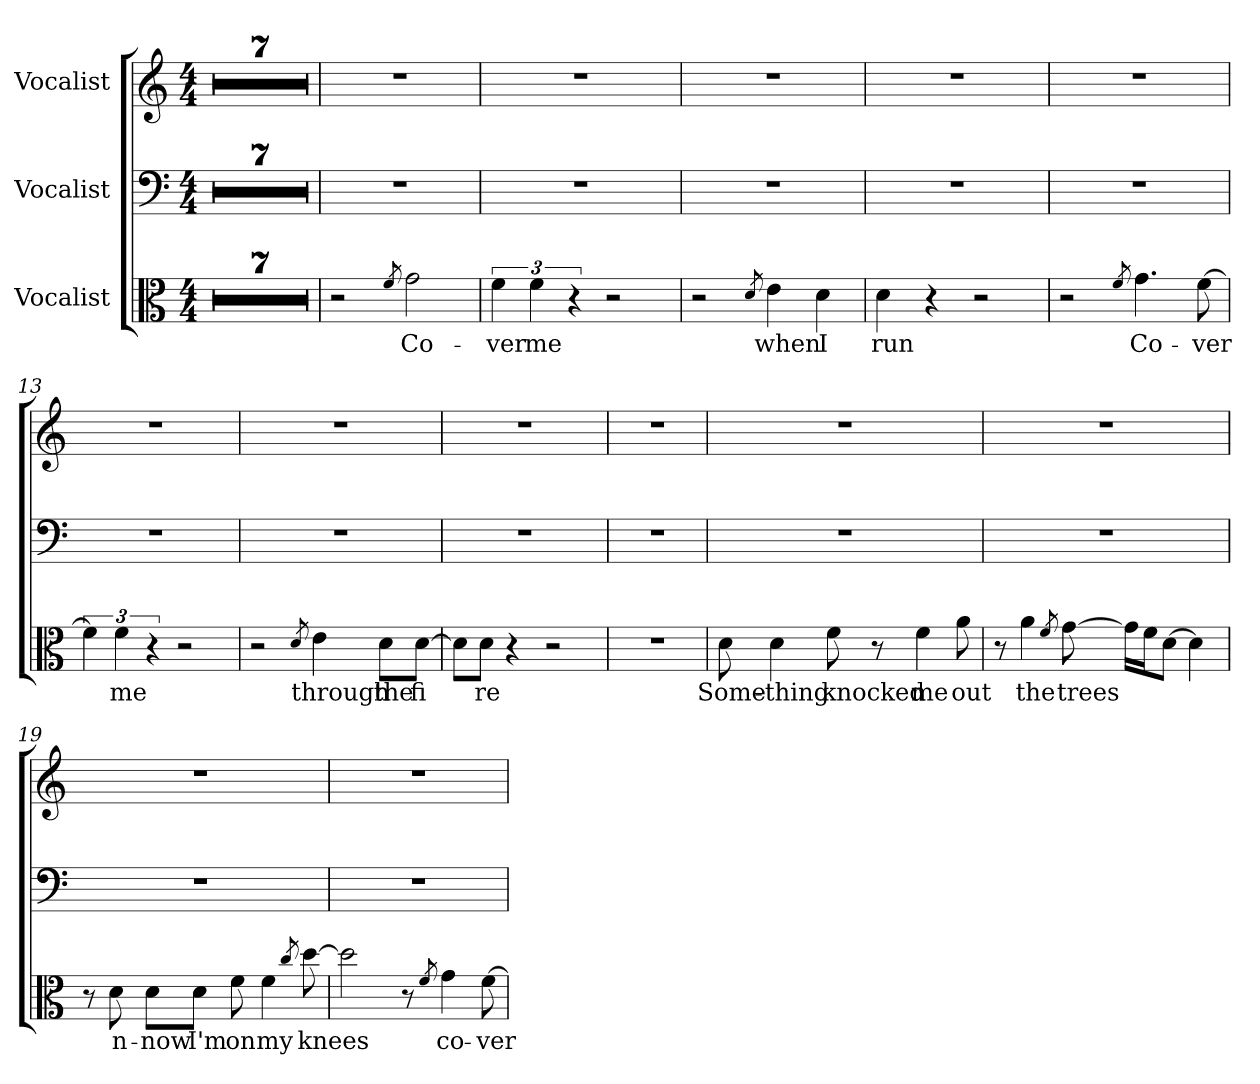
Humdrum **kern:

**kern	**text	**kern	**kern
*part3	*part3	*part2	*part1
*staff3	*staff3	*staff2	*staff1
*I"Vocalist	*	*I"Vocalist	*I"Vocalist
*clefC3	*	*clefF4	*clefG2
*M4/4	*	*M4/4	*M4/4
=1	=1	=1	=1
*clefC3	*	*clefF4	*clefG2
*M4/4	*	*M4/4	*M4/4
1r	.	1r	1r
=2	=2	=2	=2
1r	.	1r	1r
=3	=3	=3	=3
1r	.	1r	1r
=4	=4	=4	=4
1r	.	1r	1r
=5	=5	=5	=5
1r	.	1r	1r
=6	=6	=6	=6
1r	.	1r	1r
=7	=7	=7	=7
1r	.	1r	1r
=8	=8	=8	=8
2r	.	1r	1r
8qf	_	.	.
2g	Co-	.	.
=9	=9	=9	=9
6f	-ver	1r	1r
6f	me	.	.
6r	.	.	.
2r	.	.	.
=10	=10	=10	=10
2r	.	1r	1r
8qd	_	.	.
4e	when	.	.
4d	I	.	.
=11	=11	=11	=11
4d	run	1r	1r
4r	.	.	.
2r	.	.	.
=12	=12	=12	=12
2r	.	1r	1r
8qf	_	.	.
4.g	Co-	.	.
[8f	-ver	.	.
=13	=13	=13	=13
6f]	_	1r	1r
6f	me	.	.
6r	.	.	.
2r	.	.	.
=14	=14	=14	=14
2r	.	1r	1r
8qd	_	.	.
4e	through	.	.
8d\L	the	.	.
[8d\J	fi	.	.
=15	=15	=15	=15
8d\L]	_	1r	1r
8d\J	re	.	.
4r	.	.	.
2r	.	.	.
=16	=16	=16	=16
1r	.	1r	1r
=17	=17	=17	=17
8d	Some-	1r	1r
4d	-thing	.	.
8f	knocked	.	.
8r	.	.	.
4f	me	.	.
8a	out	.	.
=18	=18	=18	=18
8r	.	1r	1r
4a	the	.	.
8qf	_	.	.
[8g	trees	.	.
16g\LL]	_	.	.
16f\J	_	.	.
[8d\J	_	.	.
4d]	_	.	.
=19	=19	=19	=19
8r	.	1r	1r
8d	n-	.	.
8d\L	-now	.	.
8d\J	I'm	.	.
8f	on	.	.
4f	my	.	.
8qcc	_	.	.
[8dd	knees	.	.
=20	=20	=20	=20
2dd]	_	1r	1r
8r	.	.	.
8qf	_	.	.
4g	co-	.	.
[8f	-ver	.	.
=	=	=	=
*-	*-	*-	*-
